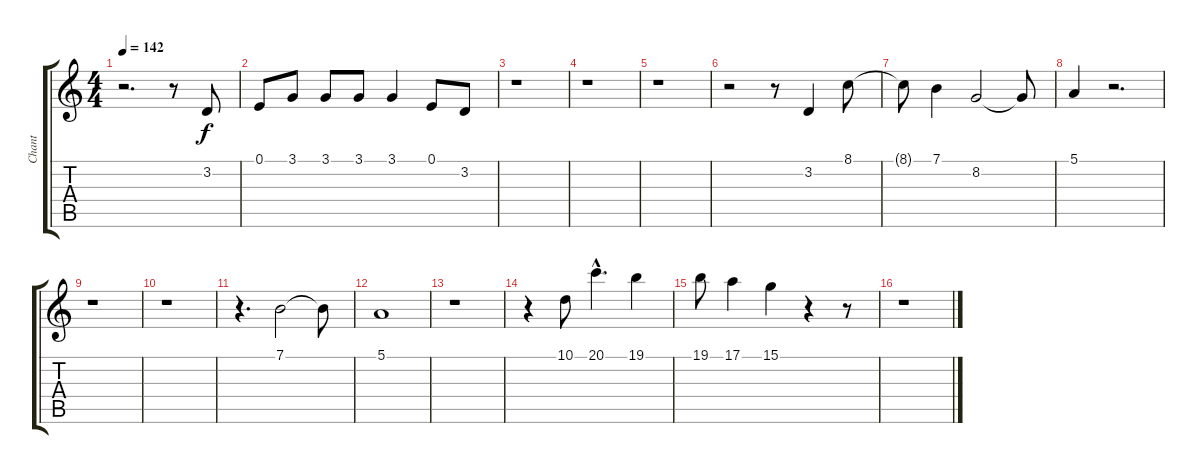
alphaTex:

\track ("Chant" "Chant") {instrument clarinet}
\staff {score tabs}
\tuning (E4 B3 G3 D3 A2 E2) {hide}
\ts (4 4)
\tempo 142
\clef g2
\ks c
r.2{d dy f} r.8 3.2.8 |
0.1.8 3.1.8 3.1.8 3.1.8 3.1.4 0.1.8 3.2.8 |
r.1 |
r.1 |
r.1 |
r.2 r.8 3.2.4 8.1.8 |
8.1{t}.8 7.1.4 8.2.2 8.2{t}.8 |
5.1.4 r.2{d} |
r.1 |
r.1 |
r.4{d} 7.1.2 7.1{t}.8 |
5.1.1 |
r.1 |
r.4 10.1.8 20.1{hac}.4{d} 19.1.4 |
19.1.8 17.1.4 15.1.4 r.4 r.8 |
r.1
